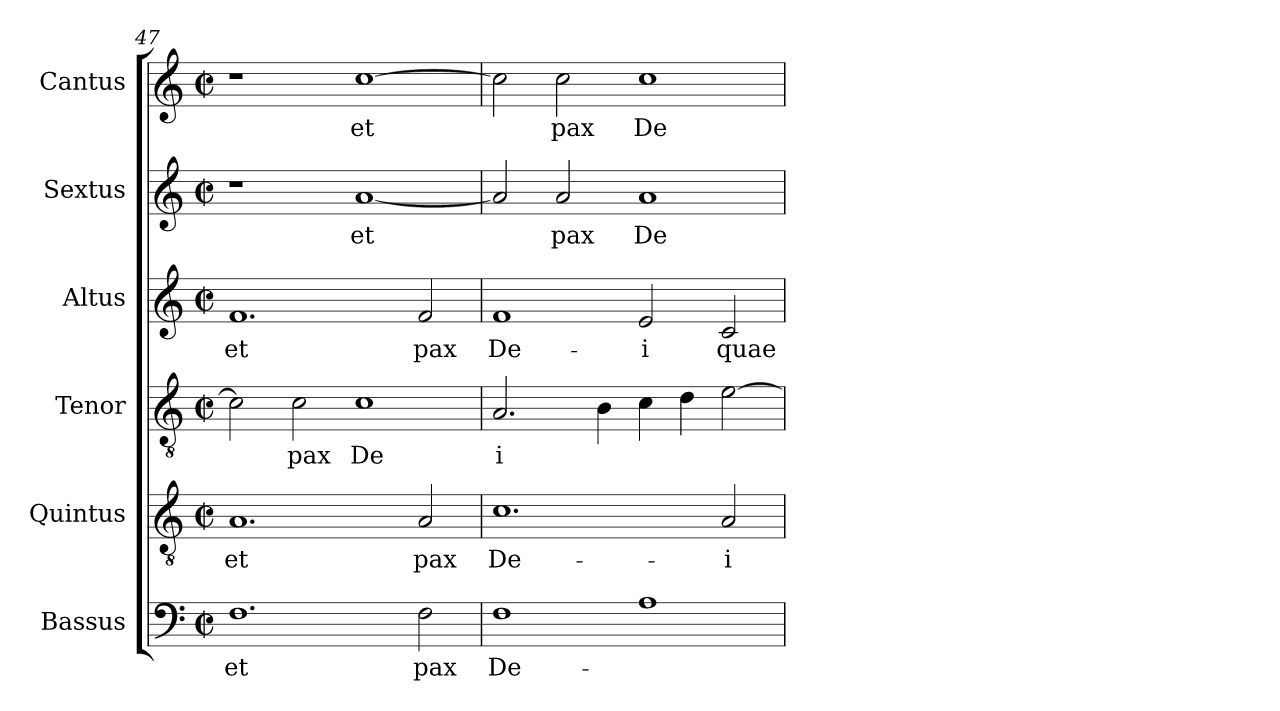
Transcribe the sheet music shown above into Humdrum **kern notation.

**kern	**text	**kern	**text	**kern	**text	**kern	**text	**kern	**text	**kern	**text
*part6	*part6	*part5	*part5	*part4	*part4	*part3	*part3	*part2	*part2	*part1	*part1
*staff6	*staff6	*staff5	*staff5	*staff4	*staff4	*staff3	*staff3	*staff2	*staff2	*staff1	*staff1
*I"Bassus	*	*I"Quintus	*	*I"Tenor	*	*I"Altus	*	*I"Sextus	*	*I"Cantus	*
!!LO:LB:g=z
*clefF4	*	*clefGv2	*	*clefGv2	*	*clefG2	*	*clefG2	*	*clefG2	*
*M2/2	*	*M2/2	*	*M2/2	*	*M2/2	*	*M2/2	*	*M2/2	*
*met(c|)	*	*met(c|)	*	*met(c|)	*	*met(c|)	*	*met(c|)	*	*met(c|)	*
=47	=47	=47	=47	=47	=47	=47	=47	=47	=47	=47	=47
!	!LO:LY:b:cj	!	!LO:LY:b:cj	!	!	!	!LO:LY:b:cj	!	!	!	!
1.F	et	1.A	et	2c\]	.	1.f	et	1r	.	1r	.
!	!	!	!	!	!LO:LY:b:cj	!	!	!	!	!	!
.	.	.	.	2c\	pax	.	.	.	.	.	.
!	!	!	!	!	!LO:LY:b:cj	!	!	!	!LO:LY:b:cj	!	!LO:LY:b:cj
.	.	.	.	1c	De	.	.	[<1a	et	[>1cc	et
!	!LO:LY:b:cj	!	!LO:LY:b:cj	!	!	!	!LO:LY:b:cj	!	!	!	!
2F\	pax	2A/	pax	.	.	2f/	pax	.	.	.	.
=48	=48	=48	=48	=48	=48	=48	=48	=48	=48	=48	=48
!	!LO:LY:b:cj	!	!LO:LY:b:cj	!	!LO:LY:b:rj	!	!LO:LY:b:cj	!	!	!	!
1F	De-	1.c	De-	2.A/	i	1f	De-	2a/]	.	2cc\]	.
!	!	!	!	!	!	!	!	!	!LO:LY:b:cj	!	!LO:LY:b:cj
.	.	.	.	.	.	.	.	2a/	pax	2cc\	pax
.	.	.	.	4B\	.	.	.	.	.	.	.
!	!	!	!	!	!	!	!LO:LY:b:cj	!	!LO:LY:b:cj	!	!LO:LY:b:cj
1A	.	.	.	4c\	.	2e/	-i	1a	De	1cc	De
.	.	.	.	4d\	.	.	.	.	.	.	.
!	!	!	!LO:LY:b:cj	!	!	!	!LO:LY:b:cj	!	!	!	!
.	.	2A/	-i	[>2e\	.	2c/	quae	.	.	.	.
=	=	=	=	=	=	=	=	=	=	=	=
*-	*-	*-	*-	*-	*-	*-	*-	*-	*-	*-	*-
